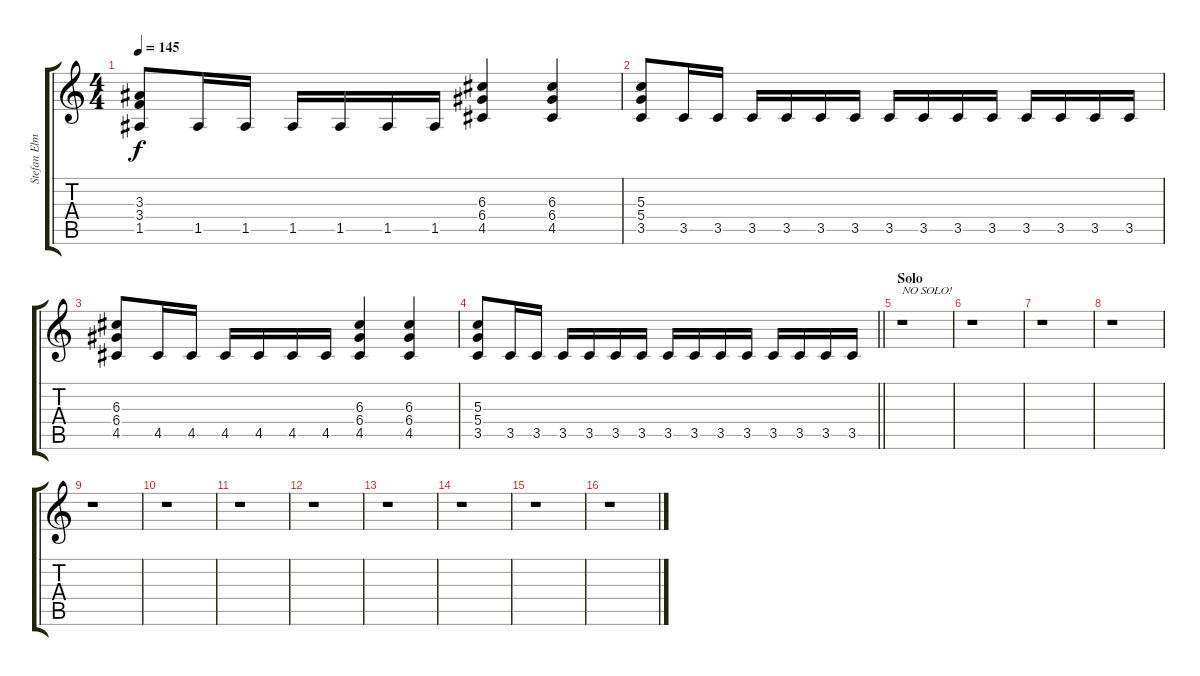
\track ("Stefan Elmgren (Lead Guitar)" "Stefan Elm") {instrument distortionguitar}
\staff {score tabs}
\tuning (E4 B3 G3 D3 A2 E2) {hide}
\ts (4 4)
\tempo 145
\clef g2
\ks c
(3.3 3.4 1.5).8{dy f} 1.5.16 1.5.16 1.5.16 1.5.16 1.5.16 1.5.16 (6.3 6.4 4.5).4 (6.3 6.4 4.5).4 |
(5.3 5.4 3.5).8 3.5.16 3.5.16 3.5.16 3.5.16 3.5.16 3.5.16 3.5.16 3.5.16 3.5.16 3.5.16 3.5.16 3.5.16 3.5.16 3.5.16 |
(6.3 6.4 4.5).8 4.5.16 4.5.16 4.5.16 4.5.16 4.5.16 4.5.16 (6.3 6.4 4.5).4 (6.3 6.4 4.5).4 |
\barLineRight lightlight
(5.3 5.4 3.5).8 3.5.16 3.5.16 3.5.16 3.5.16 3.5.16 3.5.16 3.5.16 3.5.16 3.5.16 3.5.16 3.5.16 3.5.16 3.5.16 3.5.16 |
\section ("" "Solo")
r.1{txt "NO SOLO!"} |
r.1 |
r.1 |
r.1 |
r.1 |
r.1 |
r.1 |
r.1 |
r.1 |
r.1 |
r.1 |
r.1
